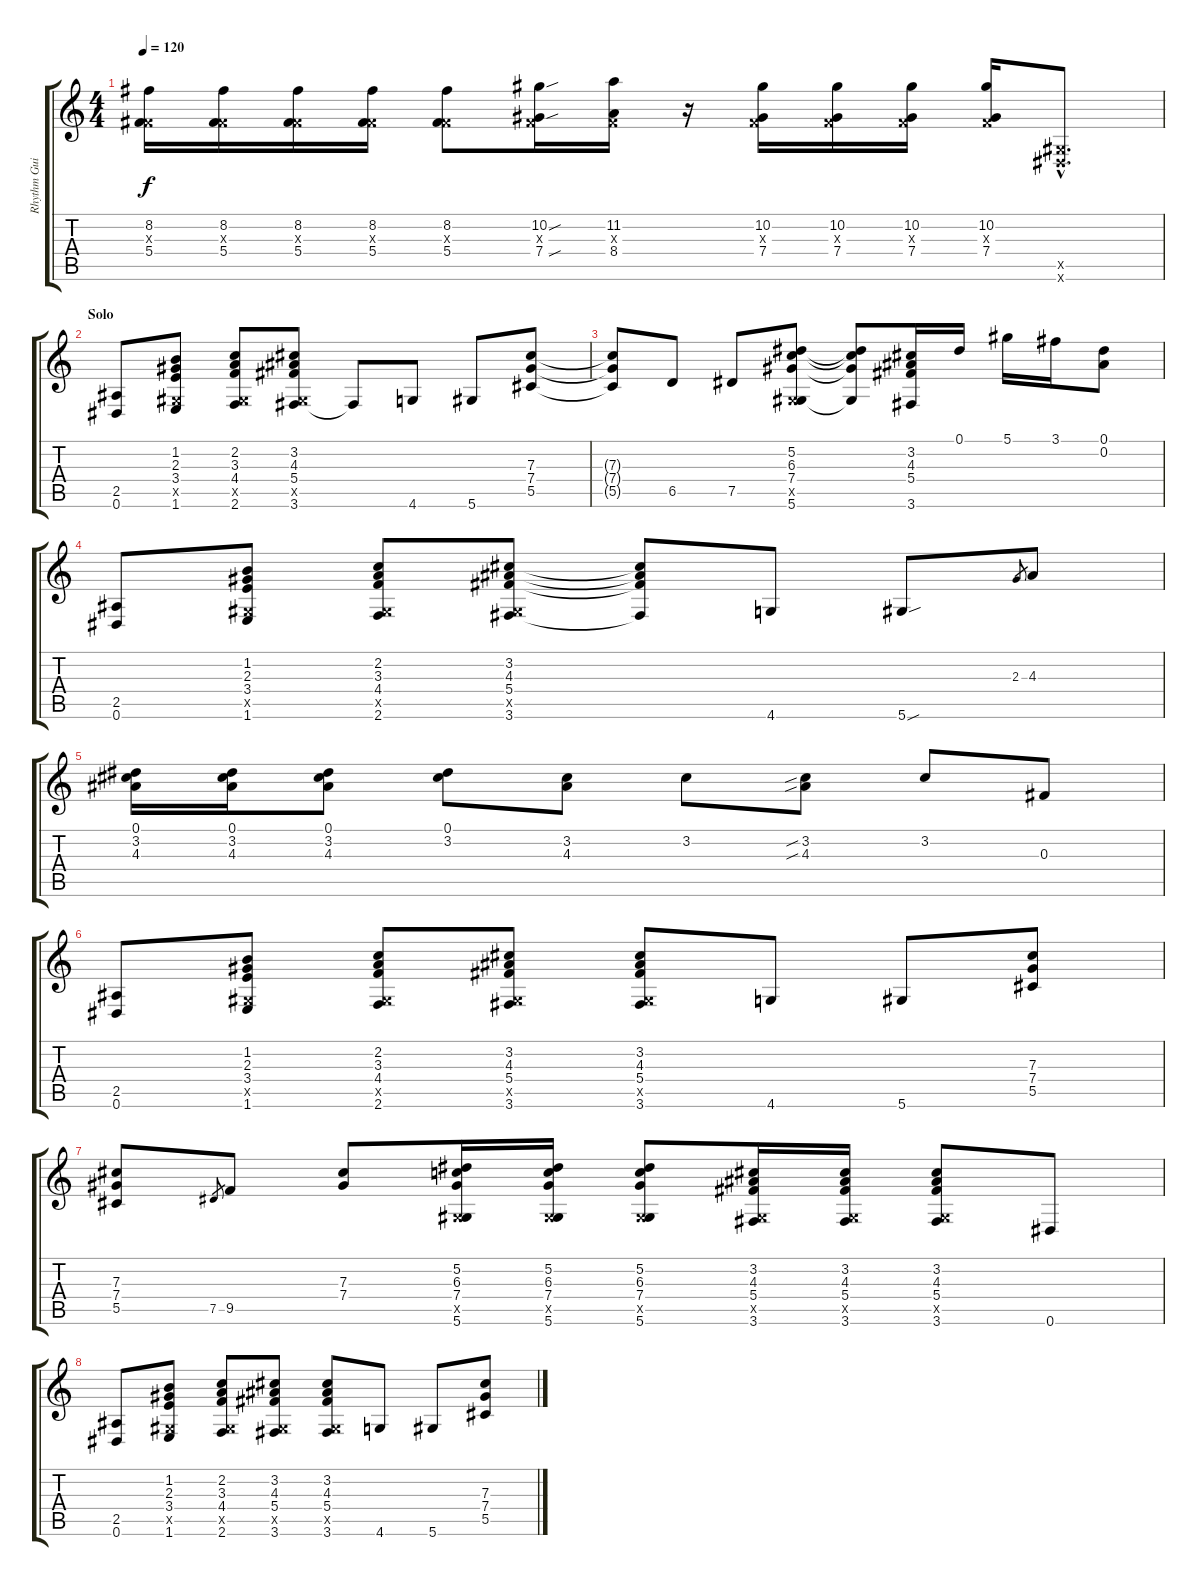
\track ("Rhythm Guitar" "Rhythm Gui") {instrument overdrivenguitar}
\staff {score tabs}
\tuning (Eb4 Bb3 Gb3 Db3 Ab2 Eb2) {hide}
\ts (4 4)
\tempo 120
\clef g2
\ks c
(8.2 0.3{x} 5.4).16{dy f} (8.2 0.3{x} 5.4).16 (8.2 0.3{x} 5.4).16 (8.2 0.3{x} 5.4).16 (8.2 0.3{x} 5.4).8 (10.2{sou} 0.3{x} 7.4{sou}).16 (11.2 0.3{x} 8.4).16 r.16 (10.2 0.3{x} 7.4).16 (10.2 0.3{x} 7.4).16 (10.2 0.3{x} 7.4).16 (10.2 0.3{x} 7.4).16 (0.5{hac x} 0.6{hac x}).8{d} |
\section ("" "Solo")
(2.5 0.6).8 (1.2 2.3 3.4 0.5{x} 1.6).8 (2.2 3.3 4.4 0.5{x} 2.6).8 (3.2 4.3 5.4 0.5{x} 3.6).8 3.6{t}.8 4.6.8 5.6.8 (7.3 7.4 5.5).8 |
(7.3{t} 7.4{t} 5.5{t}).8 6.5.8 7.5.8 (5.2 6.3 7.4 0.5{x} 5.6).8 (5.2{t} 6.3{t} 7.4{t} 5.6{t}).8 (3.2 4.3 5.4 3.6).16 0.1.16 5.1.16 3.1.16 (0.1 0.2).8 |
(2.5 0.6).8 (1.2 2.3 3.4 0.5{x} 1.6).8 (2.2 3.3 4.4 0.5{x} 2.6).8 (3.2 4.3 5.4 0.5{x} 3.6).8 (3.2{t} 4.3{t} 5.4{t} 3.6{t}).8 4.6.8 5.6{sou}.8 2.3.8{gr} 4.3.8 |
(0.1 3.2 4.3).16 (0.1 3.2 4.3).16 (0.1 3.2 4.3).8 (0.1 3.2).8 (3.2 4.3).8 3.2.8 (3.2{sib} 4.3{sib}).8 3.2.8 0.3.8 |
(2.5 0.6).8 (1.2 2.3 3.4 0.5{x} 1.6).8 (2.2 3.3 4.4 0.5{x} 2.6).8 (3.2 4.3 5.4 0.5{x} 3.6).8 (3.2 4.3 5.4 0.5{x} 3.6).8 4.6.8 5.6.8 (7.3 7.4 5.5).8 |
(7.3 7.4 5.5).8 7.5.8{gr} 9.5.8 (7.3 7.4).8 (5.2 6.3 7.4 0.5{x} 5.6).16 (5.2 6.3 7.4 0.5{x} 5.6).16 (5.2 6.3 7.4 0.5{x} 5.6).8 (3.2 4.3 5.4 0.5{x} 3.6).16 (3.2 4.3 5.4 0.5{x} 3.6).16 (3.2 4.3 5.4 0.5{x} 3.6).8 0.6.8 |
(2.5 0.6).8 (1.2 2.3 3.4 0.5{x} 1.6).8 (2.2 3.3 4.4 0.5{x} 2.6).8 (3.2 4.3 5.4 0.5{x} 3.6).8 (3.2 4.3 5.4 0.5{x} 3.6).8 4.6.8 5.6.8 (7.3 7.4 5.5).8
